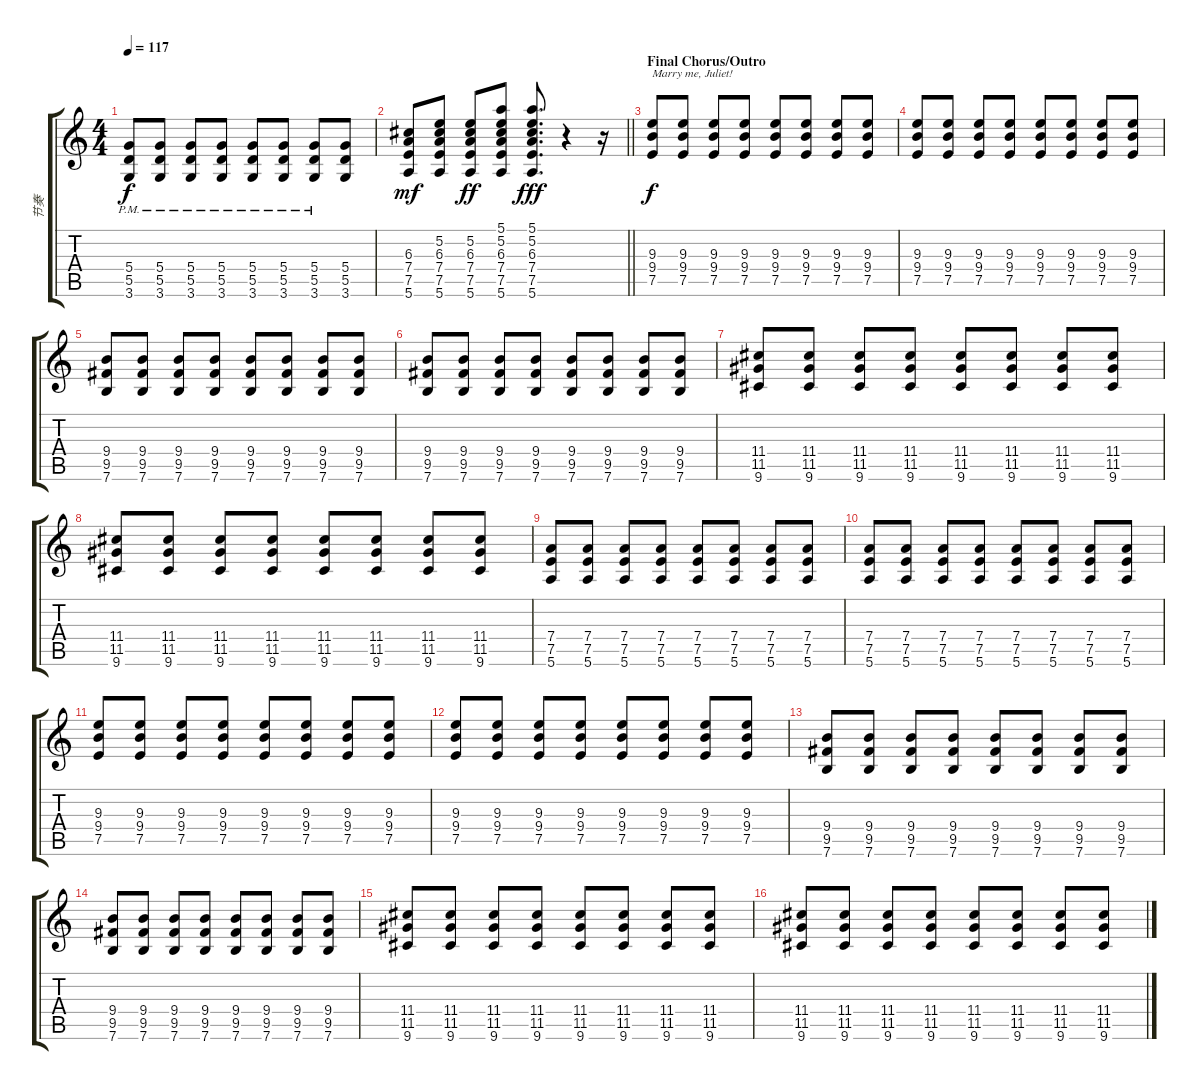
\track ("节奏" "节奏") {instrument electricguitarmuted}
\staff {score tabs}
\tuning (E4 B3 G3 D3 A2 E2) {hide}
\ts (4 4)
\tempo 117
\clef g2
\ks c
(5.4{pm} 5.5{pm} 3.6{pm}).8{dy f instrument distortionguitar} (5.4{pm} 5.5{pm} 3.6{pm}).8{volume 13} (5.4{pm} 5.5{pm} 3.6{pm}).8 (5.4{pm} 5.5{pm} 3.6).8 (5.4{pm} 5.5{pm} 3.6).8 (5.4{pm} 5.5 3.6).8 (5.4{pm} 5.5 3.6).8 (5.4 5.5 3.6).8 |
\barLineRight lightlight
(6.3 7.4 7.5 5.6).8{dy mf} (5.2 6.3 7.4 7.5 5.6).8 (5.2 6.3 7.4 7.5 5.6).8{dy ff} (5.1 5.2 6.3 7.4 7.5 5.6).8 (5.1 5.2 6.3 7.4 7.5 5.6).8{d dy fff} r.4 r.16 |
\section ("" "Final Chorus/Outro")
(9.3 9.4 7.5).8{txt "Marry me, Juliet!" dy f} (9.3 9.4 7.5).8 (9.3 9.4 7.5).8 (9.3 9.4 7.5).8 (9.3 9.4 7.5).8 (9.3 9.4 7.5).8 (9.3 9.4 7.5).8 (9.3 9.4 7.5).8 |
(9.3 9.4 7.5).8 (9.3 9.4 7.5).8 (9.3 9.4 7.5).8 (9.3 9.4 7.5).8 (9.3 9.4 7.5).8 (9.3 9.4 7.5).8 (9.3 9.4 7.5).8 (9.3 9.4 7.5).8 |
(9.4 9.5 7.6).8 (9.4 9.5 7.6).8 (9.4 9.5 7.6).8 (9.4 9.5 7.6).8 (9.4 9.5 7.6).8 (9.4 9.5 7.6).8 (9.4 9.5 7.6).8 (9.4 9.5 7.6).8 |
(9.4 9.5 7.6).8 (9.4 9.5 7.6).8 (9.4 9.5 7.6).8 (9.4 9.5 7.6).8 (9.4 9.5 7.6).8 (9.4 9.5 7.6).8 (9.4 9.5 7.6).8 (9.4 9.5 7.6).8 |
(11.4 11.5 9.6).8 (11.4 11.5 9.6).8 (11.4 11.5 9.6).8 (11.4 11.5 9.6).8 (11.4 11.5 9.6).8 (11.4 11.5 9.6).8 (11.4 11.5 9.6).8 (11.4 11.5 9.6).8 |
(11.4 11.5 9.6).8 (11.4 11.5 9.6).8 (11.4 11.5 9.6).8 (11.4 11.5 9.6).8 (11.4 11.5 9.6).8 (11.4 11.5 9.6).8 (11.4 11.5 9.6).8 (11.4 11.5 9.6).8 |
(7.4 7.5 5.6).8 (7.4 7.5 5.6).8 (7.4 7.5 5.6).8 (7.4 7.5 5.6).8 (7.4 7.5 5.6).8 (7.4 7.5 5.6).8 (7.4 7.5 5.6).8 (7.4 7.5 5.6).8 |
(7.4 7.5 5.6).8 (7.4 7.5 5.6).8 (7.4 7.5 5.6).8 (7.4 7.5 5.6).8 (7.4 7.5 5.6).8 (7.4 7.5 5.6).8 (7.4 7.5 5.6).8 (7.4 7.5 5.6).8 |
(9.3 9.4 7.5).8 (9.3 9.4 7.5).8 (9.3 9.4 7.5).8 (9.3 9.4 7.5).8 (9.3 9.4 7.5).8 (9.3 9.4 7.5).8 (9.3 9.4 7.5).8 (9.3 9.4 7.5).8 |
(9.3 9.4 7.5).8 (9.3 9.4 7.5).8 (9.3 9.4 7.5).8 (9.3 9.4 7.5).8 (9.3 9.4 7.5).8 (9.3 9.4 7.5).8 (9.3 9.4 7.5).8 (9.3 9.4 7.5).8 |
(9.4 9.5 7.6).8 (9.4 9.5 7.6).8 (9.4 9.5 7.6).8 (9.4 9.5 7.6).8 (9.4 9.5 7.6).8 (9.4 9.5 7.6).8 (9.4 9.5 7.6).8 (9.4 9.5 7.6).8 |
(9.4 9.5 7.6).8 (9.4 9.5 7.6).8 (9.4 9.5 7.6).8 (9.4 9.5 7.6).8 (9.4 9.5 7.6).8 (9.4 9.5 7.6).8 (9.4 9.5 7.6).8 (9.4 9.5 7.6).8 |
(11.4 11.5 9.6).8 (11.4 11.5 9.6).8 (11.4 11.5 9.6).8 (11.4 11.5 9.6).8 (11.4 11.5 9.6).8 (11.4 11.5 9.6).8 (11.4 11.5 9.6).8 (11.4 11.5 9.6).8 |
(11.4 11.5 9.6).8 (11.4 11.5 9.6).8 (11.4 11.5 9.6).8 (11.4 11.5 9.6).8 (11.4 11.5 9.6).8 (11.4 11.5 9.6).8 (11.4 11.5 9.6).8 (11.4 11.5 9.6).8
